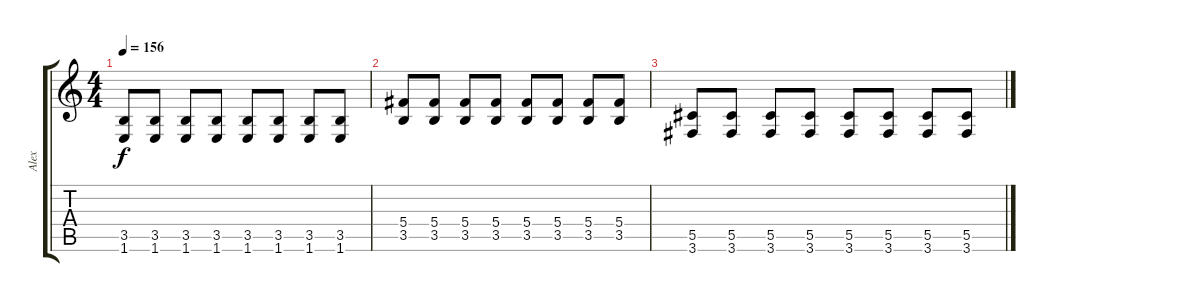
\track ("Alex" "Alex") {instrument electricguitarclean}
\staff {score tabs}
\tuning (Eb4 Bb3 Gb3 Db3 Ab2 Eb2) {hide}
\ts (4 4)
\tempo 156
\clef g2
\ks c
(3.5 1.6).8{dy f} (3.5 1.6).8 (3.5 1.6).8 (3.5 1.6).8 (3.5 1.6).8 (3.5 1.6).8 (3.5 1.6).8 (3.5 1.6).8 |
(5.4 3.5).8 (5.4 3.5).8 (5.4 3.5).8 (5.4 3.5).8 (5.4 3.5).8 (5.4 3.5).8 (5.4 3.5).8 (5.4 3.5).8 |
(5.5 3.6).8 (5.5 3.6).8 (5.5 3.6).8 (5.5 3.6).8 (5.5 3.6).8 (5.5 3.6).8 (5.5 3.6).8 (5.5 3.6).8
